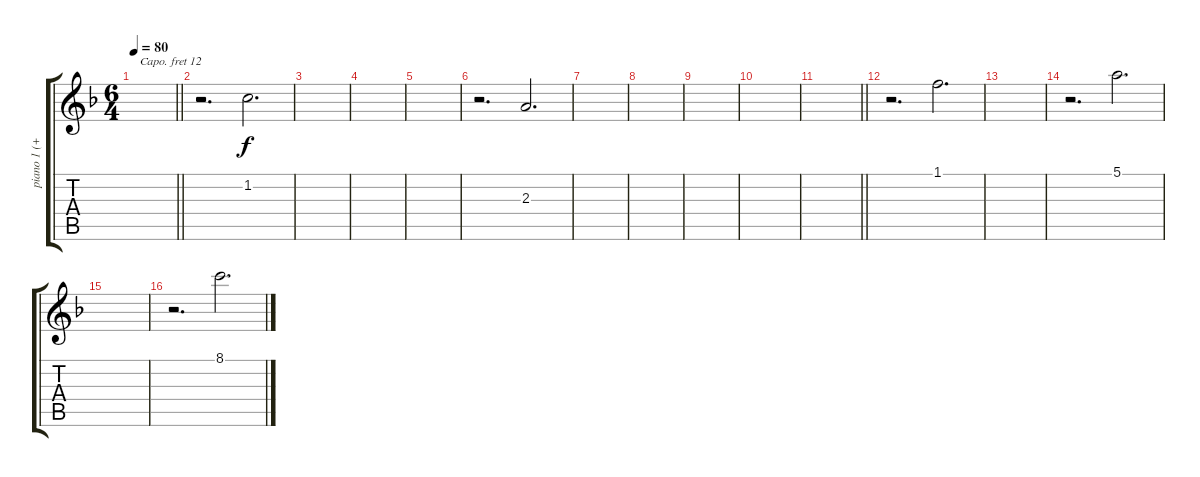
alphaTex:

\track ("piano 1 (+12)" "piano 1 (+") {instrument acousticgrandpiano}
\staff {score tabs}
\capo 12
\tuning (E4 B3 G3 D3 A2 E2) {hide}
\ts (6 4)
\tempo 80
\clef g2
\barLineRight lightlight
\ks f
|
r.2{d} 1.2.2{d} |
|
|
|
r.2{d} 2.3.2{d} |
|
|
|
|
\barLineRight lightlight
|
r.2{d} 1.1.2{d} |
|
r.2{d} 5.1.2{d} |
|
r.2{d} 8.1.2{d}
